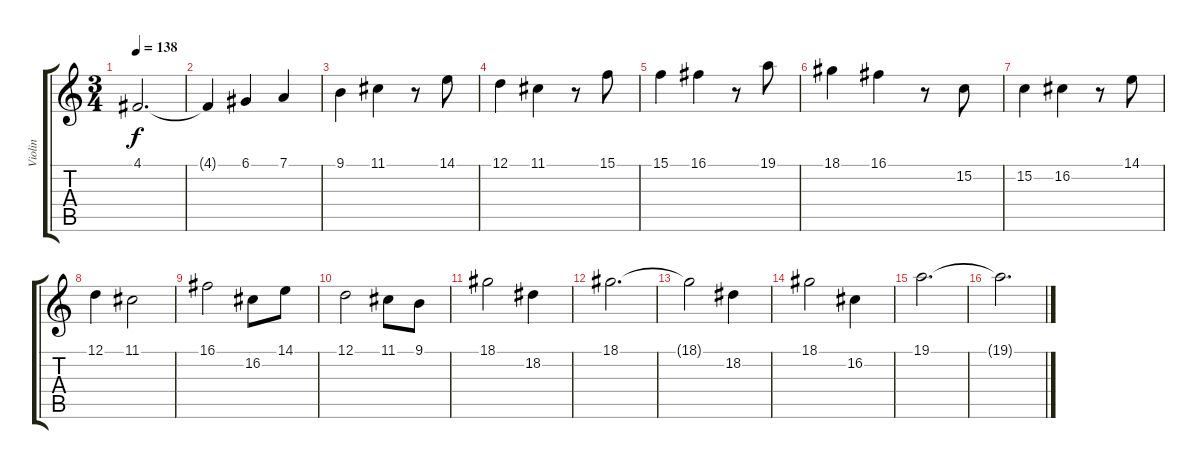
\track ("Violin" "Violin") {instrument violin}
\staff {score tabs}
\tuning (D4 A3 F3 C3 G2 D2) {hide}
\ts (3 4)
\tempo 138
\clef g2
\ks c
4.1.2{d dy f instrument violin} |
4.1{t}.4 6.1.4 7.1.4 |
9.1.4 11.1.4 r.8 14.1.8 |
12.1.4 11.1.4 r.8 15.1.8 |
15.1.4 16.1.4 r.8 19.1.8 |
18.1.4 16.1.4 r.8 15.2.8 |
15.2.4 16.2.4 r.8 14.1.8 |
12.1.4 11.1.2 |
16.1.2 16.2.8 14.1.8 |
12.1.2 11.1.8 9.1.8 |
18.1.2 18.2.4 |
18.1.2{d} |
18.1{t}.2 18.2.4 |
18.1.2 16.2.4 |
19.1.2{d} |
19.1{t}.2{d}
